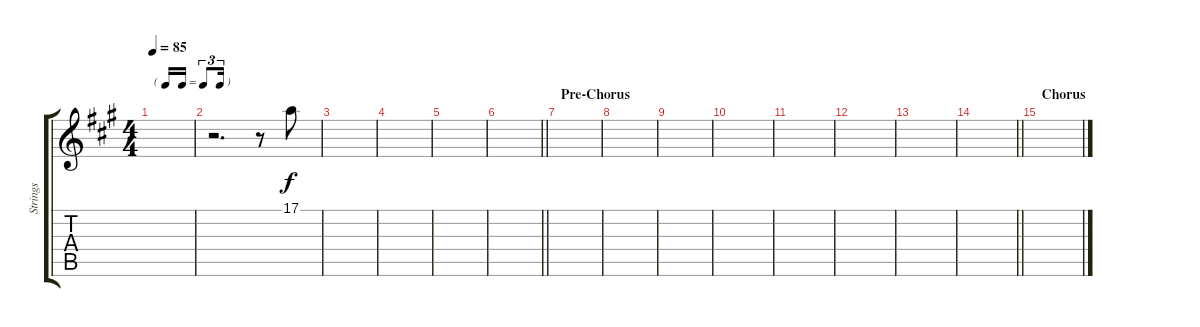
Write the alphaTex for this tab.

\track ("Strings" "Strings") {instrument pizzicatostrings}
\staff {score tabs}
\tuning (E4 B3 G3 D3 A2 E2) {hide}
\ts (4 4)
\tf triplet16th
\tempo 85
\clef g2
\ks a
|
r.2{d} r.8 17.1.8 |
|
|
|
\barLineRight lightlight
|
\section ("" "Pre-Chorus")
|
|
|
|
|
|
|
\barLineRight lightlight
|
\section ("" "Chorus")
